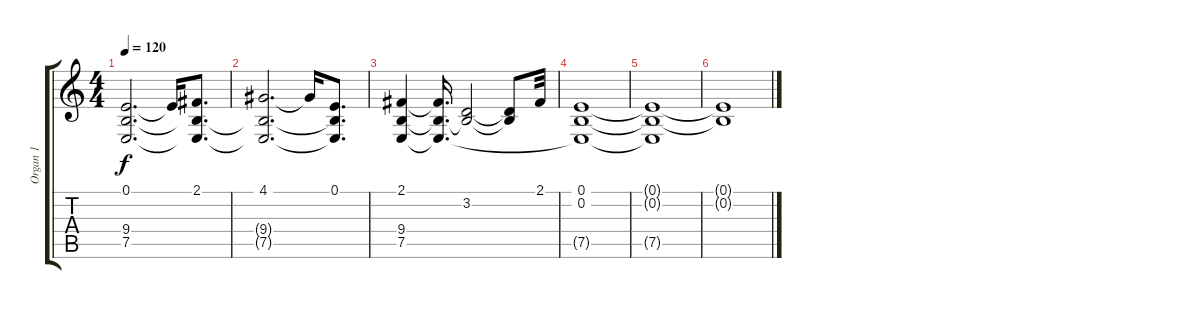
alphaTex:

\track ("Organ 1" "Organ 1") {instrument churchorgan}
\staff {score tabs}
\tuning (E4 B3 G3 D3 A2 E2) {hide}
\ts (4 4)
\tempo 120
\clef g2
\ks c
(0.1 9.4 7.5).2{d dy f} 0.1{t}.16 (2.1 9.4{t} 7.5{t}).8{d} |
(4.1 9.4{t} 7.5{t}).2{d} 4.1{t}.16 (0.1 9.4{t} 7.5{t}).8{d} |
(2.1 9.4 7.5).4 (2.1{t} 9.4{t} 7.5{t}).16{d} (3.2 9.4{t}).2 (3.2{t} 9.4{t}).8 2.1.32 |
(0.1 0.2 7.5{t}).1 |
(0.1{t} 0.2{t} 7.5{t}).1 |
(0.1{t} 0.2{t}).1
